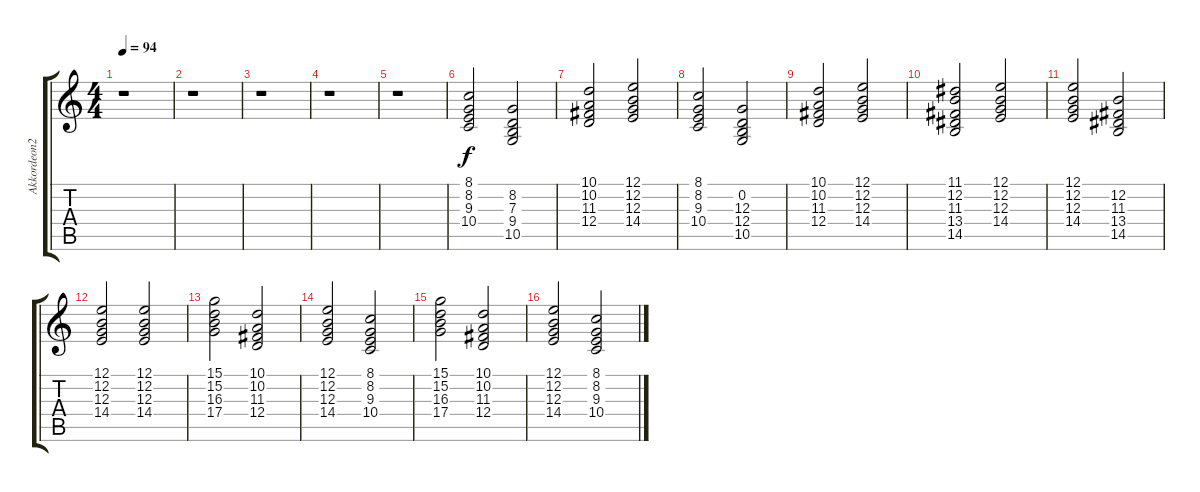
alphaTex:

\track ("Akkordeon2" "Akkordeon2") {instrument accordion}
\staff {score tabs}
\tuning (E4 B3 G3 D3 A2 E2) {hide}
\ts (4 4)
\tempo 94
\clef g2
\ks c
r.1{dy f} |
r.1 |
r.1 |
r.1 |
r.1 |
(8.1 8.2 9.3 10.4).2 (8.2 7.3 9.4 10.5).2 |
(10.1 10.2 11.3 12.4).2 (12.1 12.2 12.3 14.4).2 |
(8.1 8.2 9.3 10.4).2 (0.2 12.3 12.4 10.5).2 |
(10.1 10.2 11.3 12.4).2 (12.1 12.2 12.3 14.4).2 |
(11.1 12.2 11.3 13.4 14.5).2 (12.1 12.2 12.3 14.4).2 |
(12.1 12.2 12.3 14.4).2 (12.2 11.3 13.4 14.5).2 |
(12.1 12.2 12.3 14.4).2 (12.1 12.2 12.3 14.4).2 |
(15.1 15.2 16.3 17.4).2 (10.1 10.2 11.3 12.4).2 |
(12.1 12.2 12.3 14.4).2 (8.1 8.2 9.3 10.4).2 |
(15.1 15.2 16.3 17.4).2 (10.1 10.2 11.3 12.4).2 |
(12.1 12.2 12.3 14.4).2 (8.1 8.2 9.3 10.4).2
